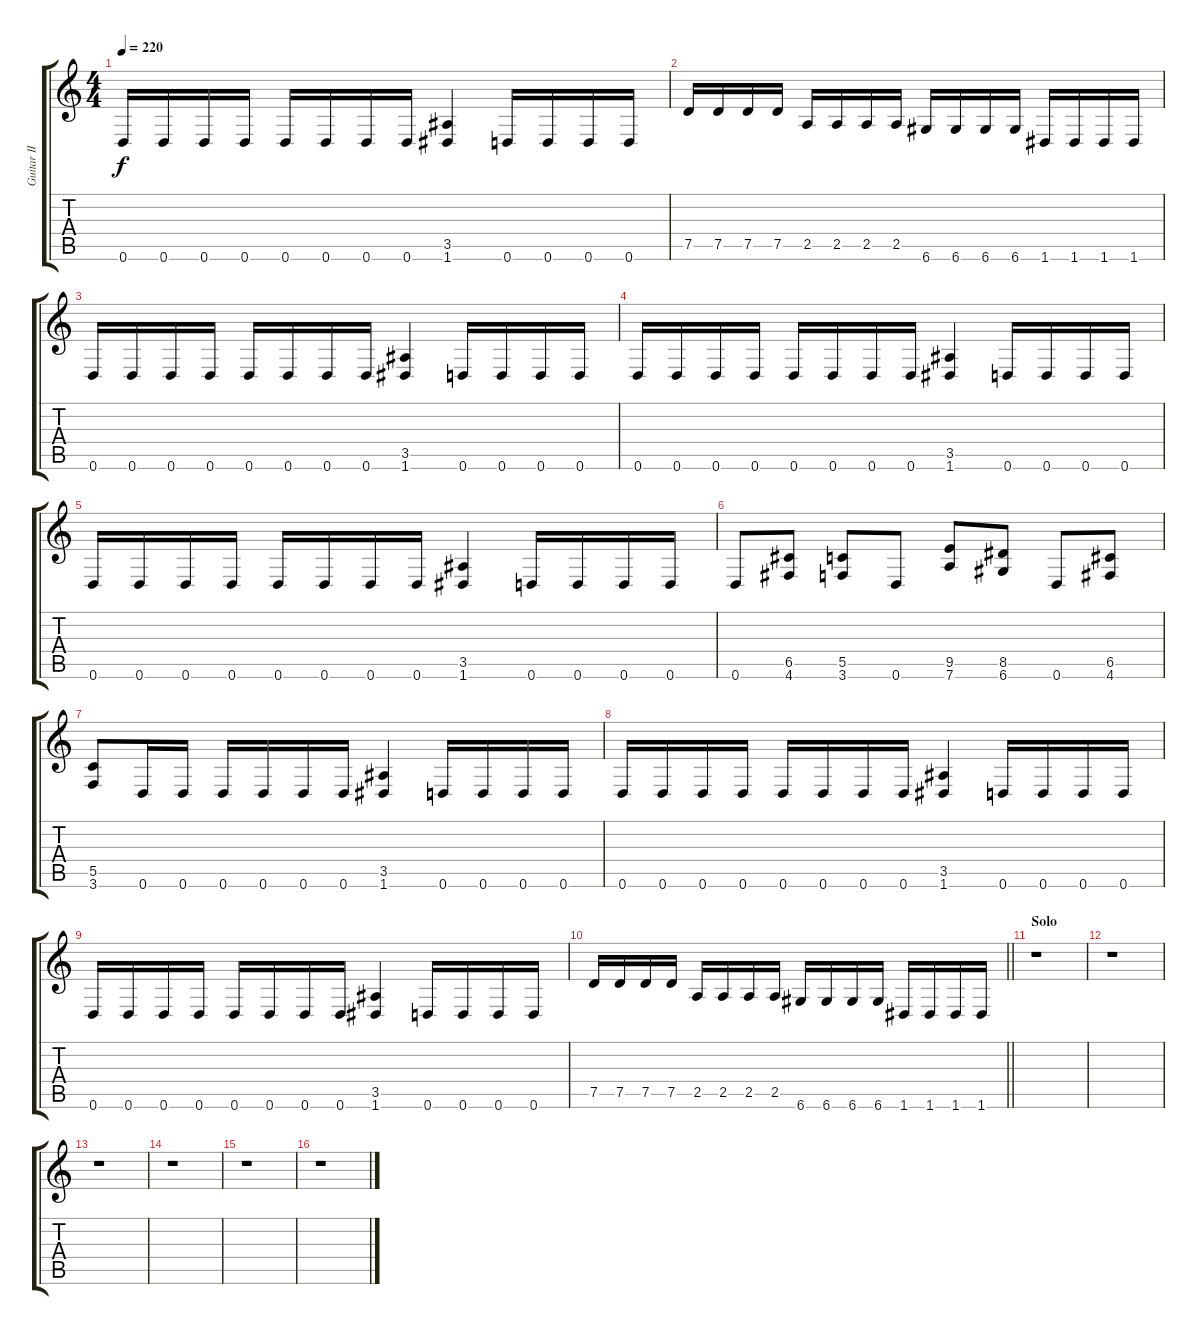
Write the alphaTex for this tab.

\track ("Guitar II" "Guitar II") {instrument distortionguitar}
\staff {score tabs}
\tuning (D4 A3 F3 C3 G2 D2) {hide}
\ts (4 4)
\tempo 220
\clef g2
\ks c
0.6.16{dy f} 0.6.16 0.6.16 0.6.16 0.6.16 0.6.16 0.6.16 0.6.16 (3.5 1.6).4 0.6.16 0.6.16 0.6.16 0.6.16 |
7.5.16 7.5.16 7.5.16 7.5.16 2.5.16 2.5.16 2.5.16 2.5.16 6.6.16 6.6.16 6.6.16 6.6.16 1.6.16 1.6.16 1.6.16 1.6.16 |
0.6.16 0.6.16 0.6.16 0.6.16 0.6.16 0.6.16 0.6.16 0.6.16 (3.5 1.6).4 0.6.16 0.6.16 0.6.16 0.6.16 |
0.6.16 0.6.16 0.6.16 0.6.16 0.6.16 0.6.16 0.6.16 0.6.16 (3.5 1.6).4 0.6.16 0.6.16 0.6.16 0.6.16 |
0.6.16 0.6.16 0.6.16 0.6.16 0.6.16 0.6.16 0.6.16 0.6.16 (3.5 1.6).4 0.6.16 0.6.16 0.6.16 0.6.16 |
0.6.8 (6.5 4.6).8 (5.5 3.6).8 0.6.8 (9.5 7.6).8 (8.5 6.6).8 0.6.8 (6.5 4.6).8 |
(5.5 3.6).8 0.6.16 0.6.16 0.6.16 0.6.16 0.6.16 0.6.16 (3.5 1.6).4 0.6.16 0.6.16 0.6.16 0.6.16 |
0.6.16 0.6.16 0.6.16 0.6.16 0.6.16 0.6.16 0.6.16 0.6.16 (3.5 1.6).4 0.6.16 0.6.16 0.6.16 0.6.16 |
0.6.16 0.6.16 0.6.16 0.6.16 0.6.16 0.6.16 0.6.16 0.6.16 (3.5 1.6).4 0.6.16 0.6.16 0.6.16 0.6.16 |
\barLineRight lightlight
7.5.16 7.5.16 7.5.16 7.5.16 2.5.16 2.5.16 2.5.16 2.5.16 6.6.16 6.6.16 6.6.16 6.6.16 1.6.16 1.6.16 1.6.16 1.6.16 |
\section ("" "Solo")
r.1 |
r.1 |
r.1 |
r.1 |
r.1 |
r.1
